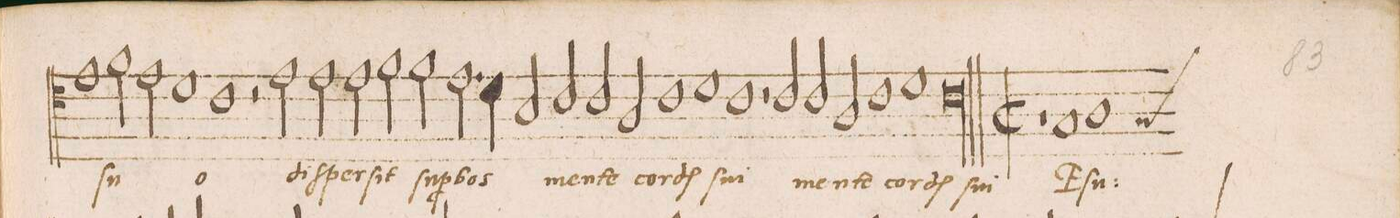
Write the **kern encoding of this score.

**kern	**text	**text
*I"TENOR	*	*
*clefC4	*	*
*k[]	*	*
*met(0)	*	*
*M3/1	*	*
1e	ſu-	.
2f\	.	.
2e\	.	.
=86	=86	=86
1d	.	.
1c	-o	.
2r	.	.
2e\	diſ-	.
=87	=87	=87
2e\	-perr-	.
2e\	-ſit	.
2f\	.	.
2f\	ſu-	.
2.e\	-p(er)-	.
4d\	-bos	.
=88	=88	=88
2B\	.	.
2c/	men-	.
2c/	-te	.
2A/	cor-	.
1c	-dis	.
=89	=89	=89
1d	ſu-	.
1c	-i	.
2r	.	.
2c/	men-	.
=90	=90	=90
2c/	.	.
2A/	-te	.
1c	cor-	.
1d	-dis	.
=91	=91	=91
0c	ſui	.
1ryy	.	.
=92||	=92||	=92||
*M2/1	*	*
*met(c|)	*	*
1r	.	.
1G	E-	.
=93	=93	=93
*custos:G	*	*
1A	-ſu-	.
*-	*-	*-
